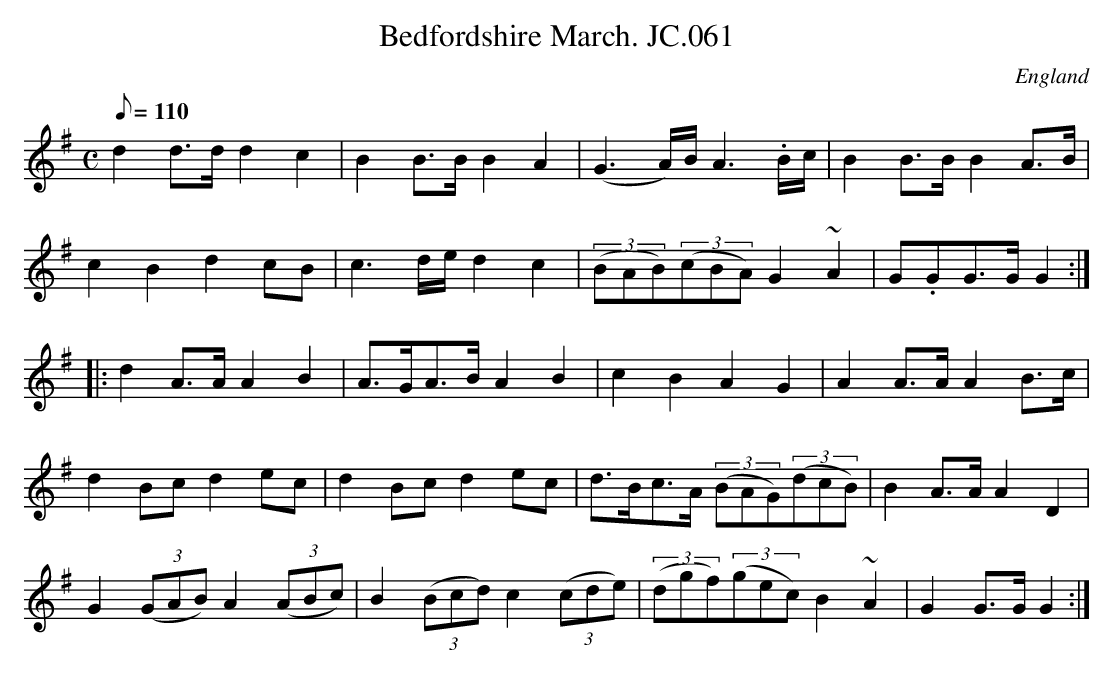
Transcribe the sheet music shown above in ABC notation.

X:1
T:Bedfordshire March. JC.061
M:C
L:1/8
Q:110
O:England
K:G
d2d>dd2c2|B2B>BB2A2|(G3A/)B/A3.B/c/|B2B>BB2A>B|!
c2B2d2cB|c3d/e/d2c2|((3BAB)((3cBA)G2~A2|G.GG>GG2:|!
|:d2A>AA2B2|A>GA>BA2B2|c2B2A2G2|A2A>AA2B>c|!
d2Bcd2ec|d2Bcd2ec|d>Bc>A ((3BAG)((3dcB)|B2A>AA2D2|!
G2((3GAB)A2((3ABc)|B2((3Bcd)c2((3cde)|((3dgf)((3gec)B2~A2|G2G>GG2:|]
